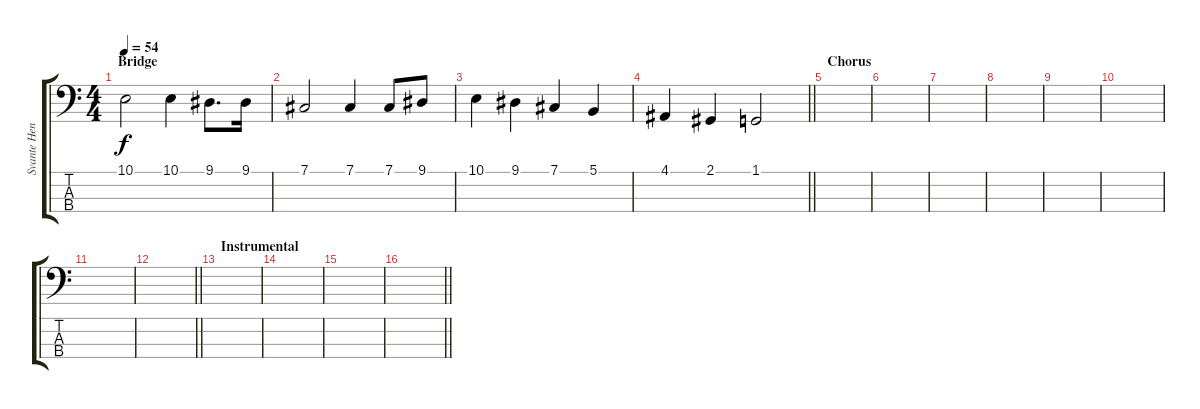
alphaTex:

\track ("Svante Henrysson" "Svante Hen") {instrument cello}
\staff {score tabs}
\tuning (Gb2 Db2 Ab1 Eb1) {hide}
\ts (4 4)
\section ("" "Bridge")
\tempo 54
\clef f4
\ks c
10.1.2{dy f} 10.1.4 9.1.8{d} 9.1.16 |
7.1.2 7.1.4 7.1.8 9.1.8 |
10.1.4 9.1.4 7.1.4 5.1.4 |
\barLineRight lightlight
4.1.4 2.1.4 1.1.2 |
\section ("" "Chorus")
|
|
|
|
|
|
|
\barLineRight lightlight
|
\section ("" "Instrumental")
|
|
|
\barLineRight lightlight
